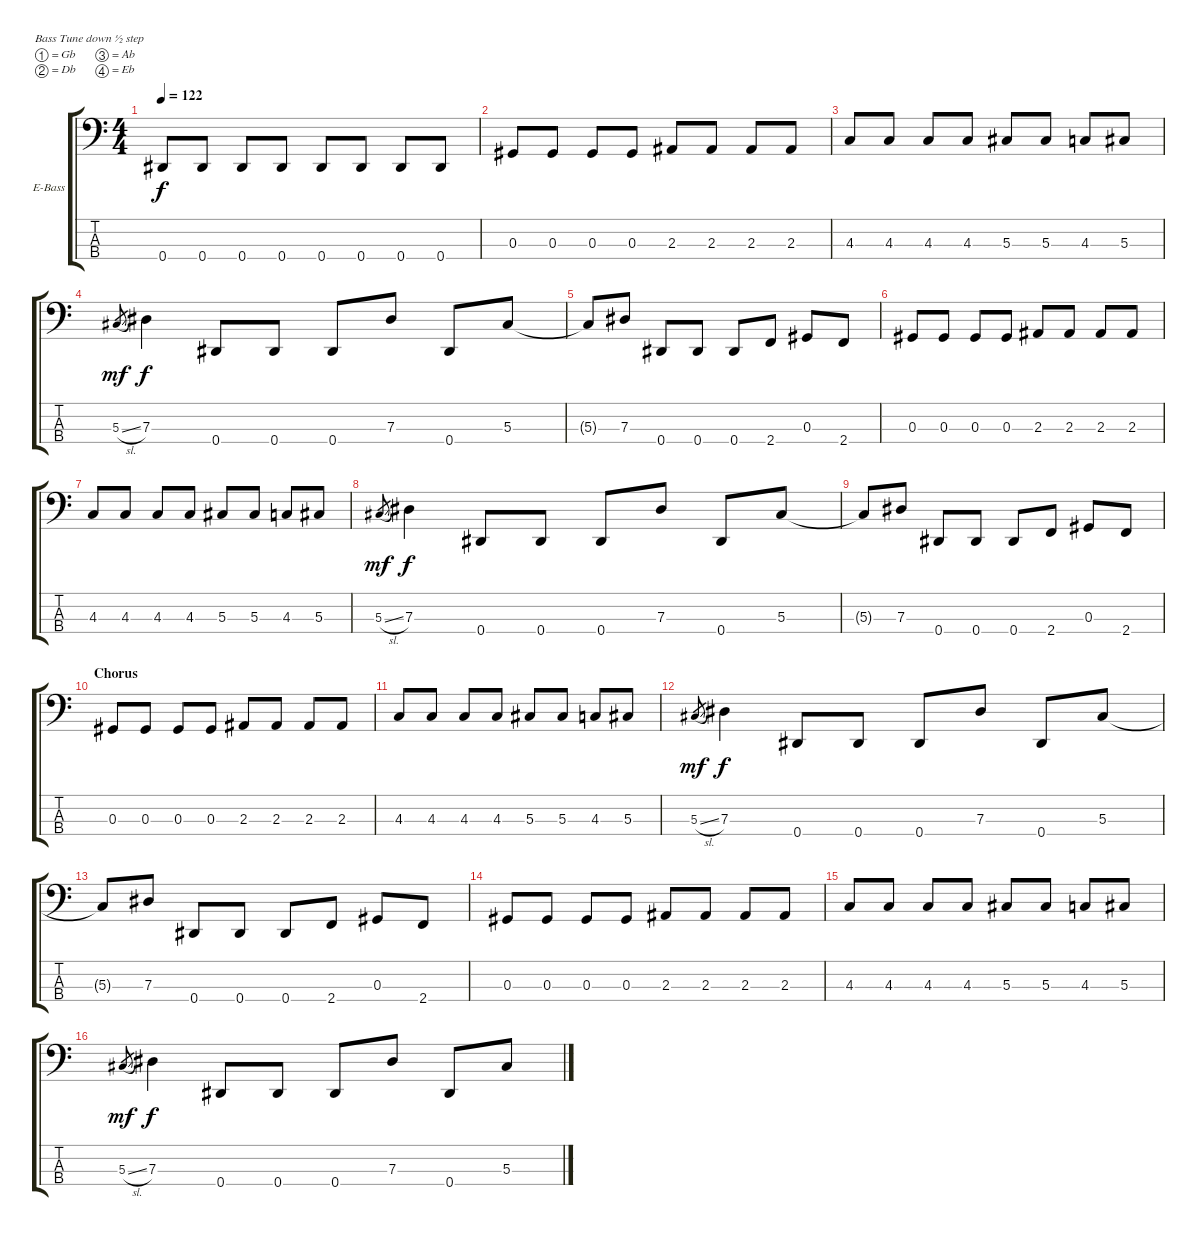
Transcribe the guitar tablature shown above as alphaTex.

\bracketExtendMode groupsimilarinstruments
\firstSystemTrackNameOrientation horizontal
\otherSystemsTrackNameOrientation horizontal
\track ("Basse" "E-Bass") {instrument electricbasspick}
\staff {score tabs}
\tuning (Gb2 Db2 Ab1 Eb1)
\ts (4 4)
\tempo 122
\clef f4
\ks c
0.4.8{dy f} 0.4.8 0.4.8 0.4.8 0.4.8 0.4.8 0.4.8 0.4.8 |
0.3.8 0.3.8 0.3.8 0.3.8 2.3.8 2.3.8 2.3.8 2.3.8 |
4.3.8 4.3.8 4.3.8 4.3.8 5.3.8 5.3.8 4.3.8 5.3.8 |
5.3{sl}.8{gr dy mf} 7.3.4{dy f} 0.4.8 0.4.8 0.4.8 7.3.8 0.4.8 5.3.8 |
5.3{t}.8 7.3.8 0.4.8 0.4.8 0.4.8 2.4.8 0.3.8 2.4.8 |
0.3.8 0.3.8 0.3.8 0.3.8 2.3.8 2.3.8 2.3.8 2.3.8 |
4.3.8 4.3.8 4.3.8 4.3.8 5.3.8 5.3.8 4.3.8 5.3.8 |
5.3{sl}.8{gr dy mf} 7.3.4{dy f} 0.4.8 0.4.8 0.4.8 7.3.8 0.4.8 5.3.8 |
5.3{t}.8 7.3.8 0.4.8 0.4.8 0.4.8 2.4.8 0.3.8 2.4.8 |
\section ("" "Chorus")
0.3.8 0.3.8 0.3.8 0.3.8 2.3.8 2.3.8 2.3.8 2.3.8 |
4.3.8 4.3.8 4.3.8 4.3.8 5.3.8 5.3.8 4.3.8 5.3.8 |
5.3{sl}.8{gr dy mf} 7.3.4{dy f} 0.4.8 0.4.8 0.4.8 7.3.8 0.4.8 5.3.8 |
5.3{t}.8 7.3.8 0.4.8 0.4.8 0.4.8 2.4.8 0.3.8 2.4.8 |
0.3.8 0.3.8 0.3.8 0.3.8 2.3.8 2.3.8 2.3.8 2.3.8 |
4.3.8 4.3.8 4.3.8 4.3.8 5.3.8 5.3.8 4.3.8 5.3.8 |
5.3{sl}.8{gr dy mf} 7.3.4{dy f} 0.4.8 0.4.8 0.4.8 7.3.8 0.4.8 5.3.8
